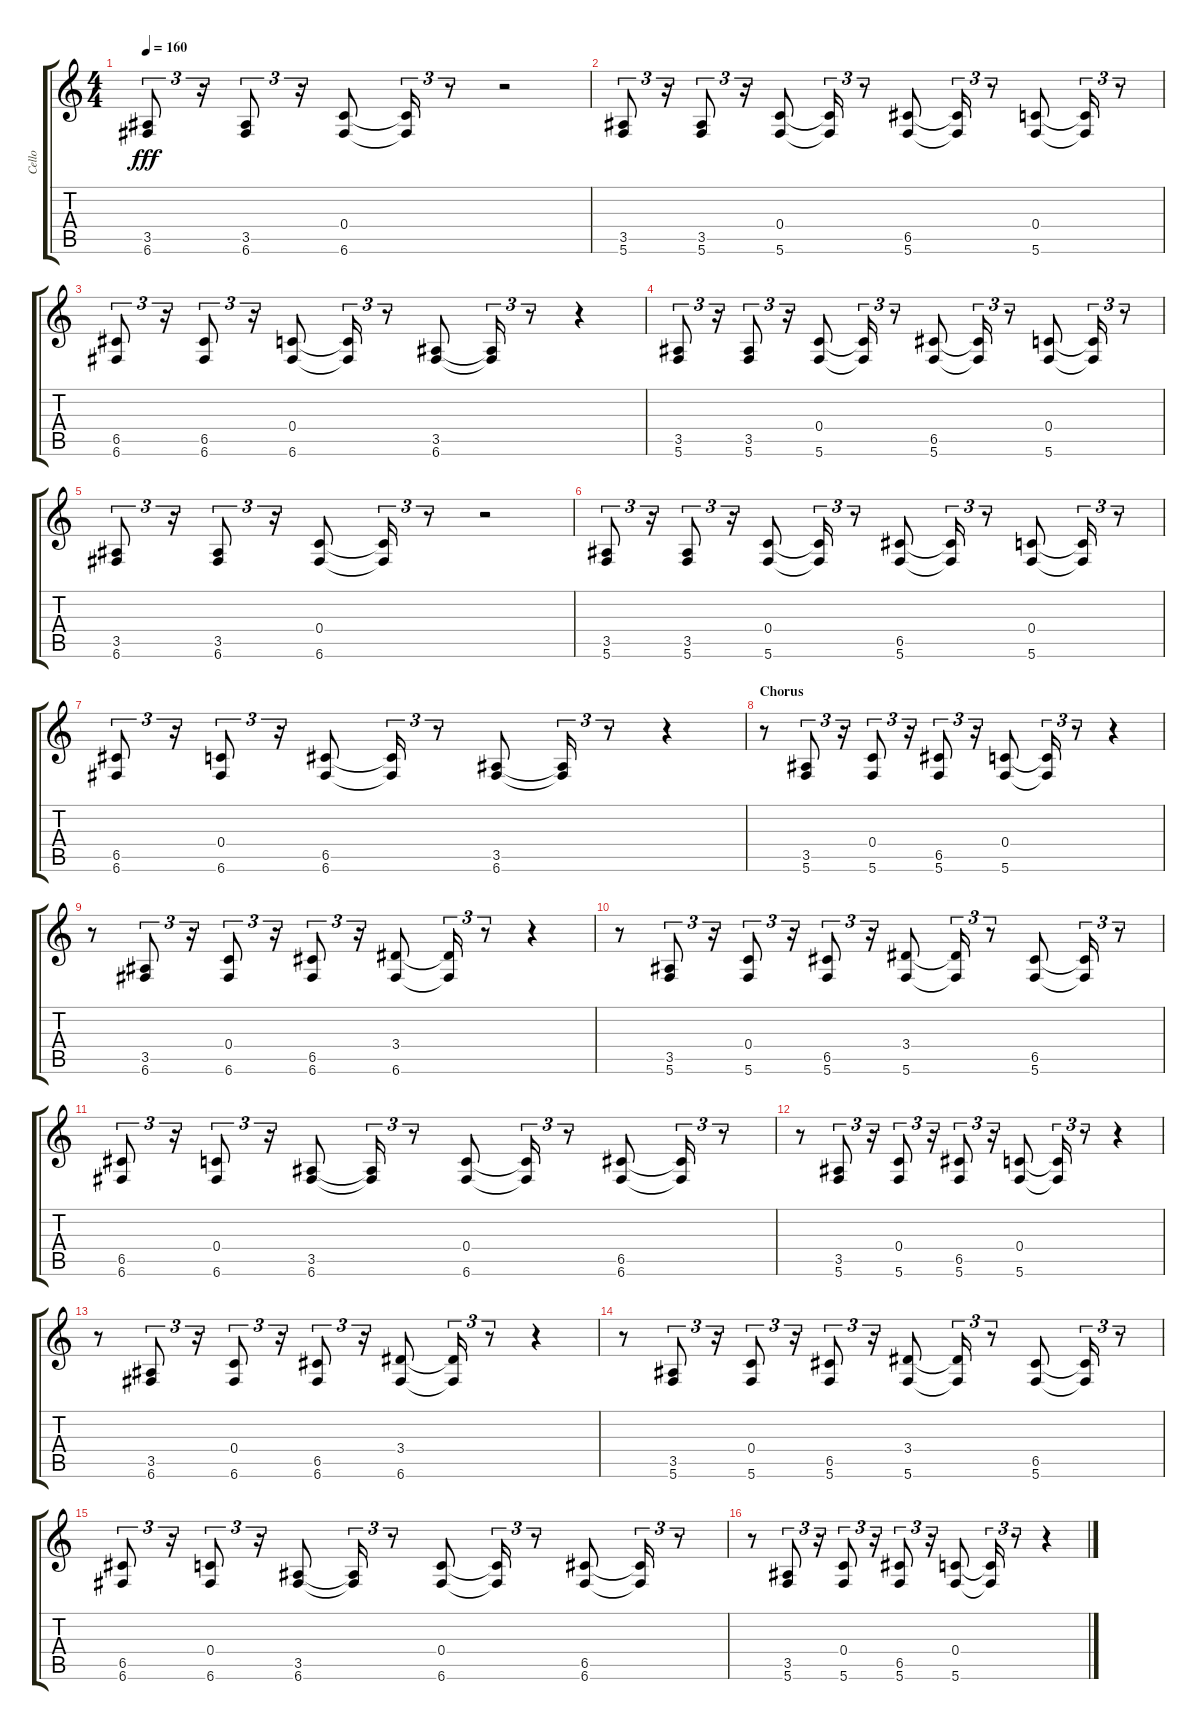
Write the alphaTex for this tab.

\track ("Cello" "Cello") {instrument electricguitarclean}
\staff {score tabs}
\tuning (D4 A3 F3 C3 G2 C2) {hide}
\ts (4 4)
\tempo 160
\clef g2
\ks aminor
(3.5 6.6).8{tu (3 2) dy fff} r.16{tu (3 2)} (3.5 6.6).8{tu (3 2)} r.16{tu (3 2)} (0.4 6.6).8 (0.4{t} 6.6{t}).16{tu (3 2)} r.8{tu (3 2)} r.2 |
(3.5 5.6).8{tu (3 2)} r.16{tu (3 2)} (3.5 5.6).8{tu (3 2)} r.16{tu (3 2)} (0.4 5.6).8 (0.4{t} 5.6{t}).16{tu (3 2)} r.8{tu (3 2)} (6.5 5.6).8 (6.5{t} 5.6{t}).16{tu (3 2)} r.8{tu (3 2)} (0.4 5.6).8 (0.4{t} 5.6{t}).16{tu (3 2)} r.8{tu (3 2)} |
(6.5 6.6).8{tu (3 2)} r.16{tu (3 2)} (6.5 6.6).8{tu (3 2)} r.16{tu (3 2)} (0.4 6.6).8 (0.4{t} 6.6{t}).16{tu (3 2)} r.8{tu (3 2)} (3.5 6.6).8 (3.5{t} 6.6{t}).16{tu (3 2)} r.8{tu (3 2)} r.4 |
(3.5 5.6).8{tu (3 2)} r.16{tu (3 2)} (3.5 5.6).8{tu (3 2)} r.16{tu (3 2)} (0.4 5.6).8 (0.4{t} 5.6{t}).16{tu (3 2)} r.8{tu (3 2)} (6.5 5.6).8 (6.5{t} 5.6{t}).16{tu (3 2)} r.8{tu (3 2)} (0.4 5.6).8 (0.4{t} 5.6{t}).16{tu (3 2)} r.8{tu (3 2)} |
(3.5 6.6).8{tu (3 2)} r.16{tu (3 2)} (3.5 6.6).8{tu (3 2)} r.16{tu (3 2)} (0.4 6.6).8 (0.4{t} 6.6{t}).16{tu (3 2)} r.8{tu (3 2)} r.2 |
(3.5 5.6).8{tu (3 2)} r.16{tu (3 2)} (3.5 5.6).8{tu (3 2)} r.16{tu (3 2)} (0.4 5.6).8 (0.4{t} 5.6{t}).16{tu (3 2)} r.8{tu (3 2)} (6.5 5.6).8 (6.5{t} 5.6{t}).16{tu (3 2)} r.8{tu (3 2)} (0.4 5.6).8 (0.4{t} 5.6{t}).16{tu (3 2)} r.8{tu (3 2)} |
(6.5 6.6).8{tu (3 2)} r.16{tu (3 2)} (0.4 6.6).8{tu (3 2)} r.16{tu (3 2)} (6.5 6.6).8 (6.5{t} 6.6{t}).16{tu (3 2)} r.8{tu (3 2)} (3.5 6.6).8 (3.5{t} 6.6{t}).16{tu (3 2)} r.8{tu (3 2)} r.4 |
\section ("" "Chorus")
r.8 (3.5 5.6).8{tu (3 2)} r.16{tu (3 2)} (0.4 5.6).8{tu (3 2)} r.16{tu (3 2)} (6.5 5.6).8{tu (3 2)} r.16{tu (3 2)} (0.4 5.6).8 (0.4{t} 5.6{t}).16{tu (3 2)} r.8{tu (3 2)} r.4 |
r.8 (3.5 6.6).8{tu (3 2)} r.16{tu (3 2)} (0.4 6.6).8{tu (3 2)} r.16{tu (3 2)} (6.5 6.6).8{tu (3 2)} r.16{tu (3 2)} (3.4 6.6).8 (3.4{t} 6.6{t}).16{tu (3 2)} r.8{tu (3 2)} r.4 |
r.8 (3.5 5.6).8{tu (3 2)} r.16{tu (3 2)} (0.4 5.6).8{tu (3 2)} r.16{tu (3 2)} (6.5 5.6).8{tu (3 2)} r.16{tu (3 2)} (3.4 5.6).8 (3.4{t} 5.6{t}).16{tu (3 2)} r.8{tu (3 2)} (6.5 5.6).8 (6.5{t} 5.6{t}).16{tu (3 2)} r.8{tu (3 2)} |
(6.5 6.6).8{tu (3 2)} r.16{tu (3 2)} (0.4 6.6).8{tu (3 2)} r.16{tu (3 2)} (3.5 6.6).8 (3.5{t} 6.6{t}).16{tu (3 2)} r.8{tu (3 2)} (0.4 6.6).8 (0.4{t} 6.6{t}).16{tu (3 2)} r.8{tu (3 2)} (6.5 6.6).8 (6.5{t} 6.6{t}).16{tu (3 2)} r.8{tu (3 2)} |
r.8 (3.5 5.6).8{tu (3 2)} r.16{tu (3 2)} (0.4 5.6).8{tu (3 2)} r.16{tu (3 2)} (6.5 5.6).8{tu (3 2)} r.16{tu (3 2)} (0.4 5.6).8 (0.4{t} 5.6{t}).16{tu (3 2)} r.8{tu (3 2)} r.4 |
r.8 (3.5 6.6).8{tu (3 2)} r.16{tu (3 2)} (0.4 6.6).8{tu (3 2)} r.16{tu (3 2)} (6.5 6.6).8{tu (3 2)} r.16{tu (3 2)} (3.4 6.6).8 (3.4{t} 6.6{t}).16{tu (3 2)} r.8{tu (3 2)} r.4 |
r.8 (3.5 5.6).8{tu (3 2)} r.16{tu (3 2)} (0.4 5.6).8{tu (3 2)} r.16{tu (3 2)} (6.5 5.6).8{tu (3 2)} r.16{tu (3 2)} (3.4 5.6).8 (3.4{t} 5.6{t}).16{tu (3 2)} r.8{tu (3 2)} (6.5 5.6).8 (6.5{t} 5.6{t}).16{tu (3 2)} r.8{tu (3 2)} |
(6.5 6.6).8{tu (3 2)} r.16{tu (3 2)} (0.4 6.6).8{tu (3 2)} r.16{tu (3 2)} (3.5 6.6).8 (3.5{t} 6.6{t}).16{tu (3 2)} r.8{tu (3 2)} (0.4 6.6).8 (0.4{t} 6.6{t}).16{tu (3 2)} r.8{tu (3 2)} (6.5 6.6).8 (6.5{t} 6.6{t}).16{tu (3 2)} r.8{tu (3 2)} |
r.8 (3.5 5.6).8{tu (3 2)} r.16{tu (3 2)} (0.4 5.6).8{tu (3 2)} r.16{tu (3 2)} (6.5 5.6).8{tu (3 2)} r.16{tu (3 2)} (0.4 5.6).8 (0.4{t} 5.6{t}).16{tu (3 2)} r.8{tu (3 2)} r.4
